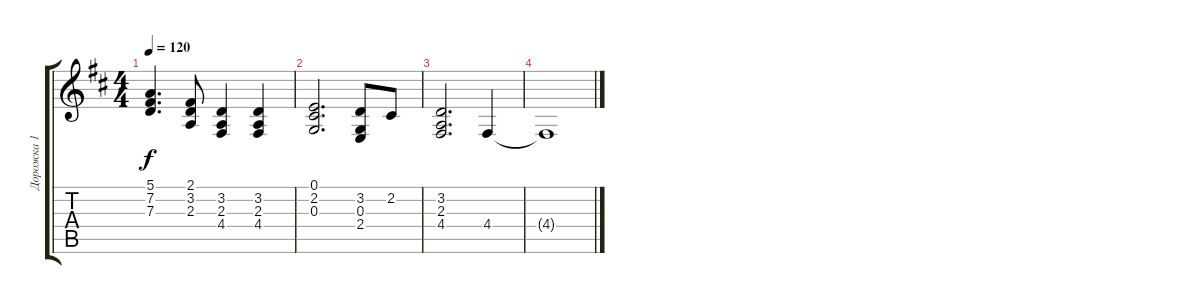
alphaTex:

\track ("Дорожка 1" "Дорожка 1") {instrument synthvoice}
\staff {score tabs}
\tuning (E4 B3 G3 D3 A2 E2) {hide}
\ts (4 4)
\tempo 120
\clef g2
\ks d
(5.1 7.2 7.3).4{d dy f} (2.1 3.2 2.3).8 (3.2 2.3 4.4).4 (3.2 2.3 4.4).4 |
(0.1 2.2 0.3).2{d} (3.2 0.3 2.4).8 2.2.8 |
(3.2 2.3 4.4).2{d} 4.4.4 |
4.4{t}.1
